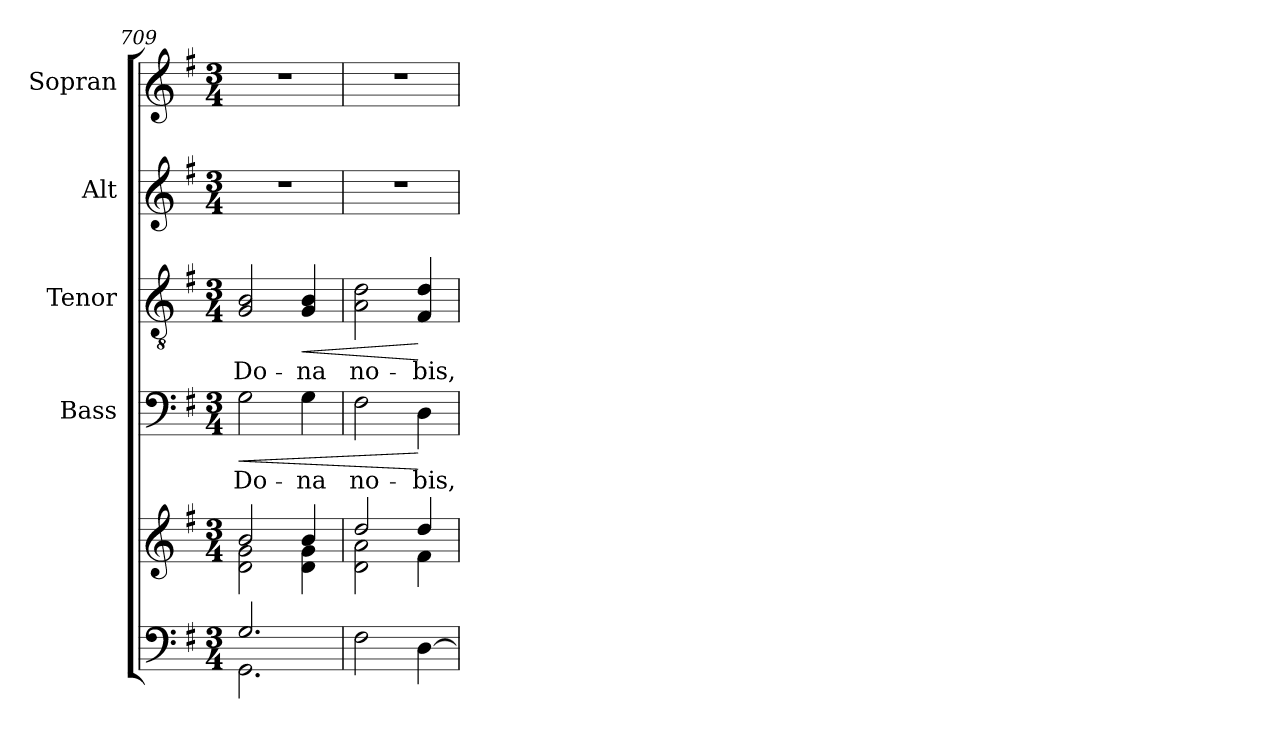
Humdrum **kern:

**kern	**kern	**kern	**text	**dynam	**kern	**text	**dynam	**kern	**kern
*part5	*part5	*part4	*part4	*part4	*part3	*part3	*part3	*part2	*part1
*staff6	*staff5	*staff4	*staff4	*staff4	*staff3	*staff3	*staff3	*staff2	*staff1
*	*	*I"Bass	*	*	*I"Tenor	*	*	*I"Alt	*I"Sopran
*	*	*I'B.	*	*	*I'T.	*	*	*I'A.	*I'S.
*clefF4	*clefG2	*clefF4	*	*	*clefGv2	*	*	*clefG2	*clefG2
*k[f#]	*k[f#]	*k[f#]	*	*	*k[f#]	*	*	*k[f#]	*k[f#]
*G:	*G:	*G:	*	*	*G:	*	*	*G:	*G:
*M3/4	*M3/4	*M3/4	*	*	*M3/4	*	*	*M3/4	*M3/4
=709	=709	=709	=709	=709	=709	=709	=709	=709	=709
*^	*^	*	*	*	*	*	*	*	*
!	!	!	!	!	!LO:LY:b	!LO:HP:b	!	!LO:LY:b	!	!	!
2.G/	2.GG\	2b/	2d\ 2g\	2G\	Do-	<	2G/ 2B/	Do-	.	2.r	2.r
!	!	!	!	!	!LO:LY:b	!	!	!LO:LY:b	!LO:HP:b	!	!
.	.	4b/	4d\ 4g\	4G\	-na	.	4G/ 4B/	-na	<	.	.
*v	*v	*	*	*	*	*	*	*	*	*	*
=710	=710	=710	=710	=710	=710	=710	=710	=710	=710	=710
!	!	!	!	!LO:LY:b	!	!	!LO:LY:b	!	!	!
2F#\	2dd/	2d\ 2a\	2F#\	no-	.	2A\ 2d\	no-	.	2.r	2.r
!	!	!	!	!LO:LY:b	!	!	!LO:LY:b	!	!	!
[4D\	4dd/	4f#\	4D\	-bis,	[	4F#/ 4d/	-bis,	[	.	.
*	*v	*v	*	*	*	*	*	*	*	*
=	=	=	=	=	=	=	=	=	=
*-	*-	*-	*-	*-	*-	*-	*-	*-	*-
